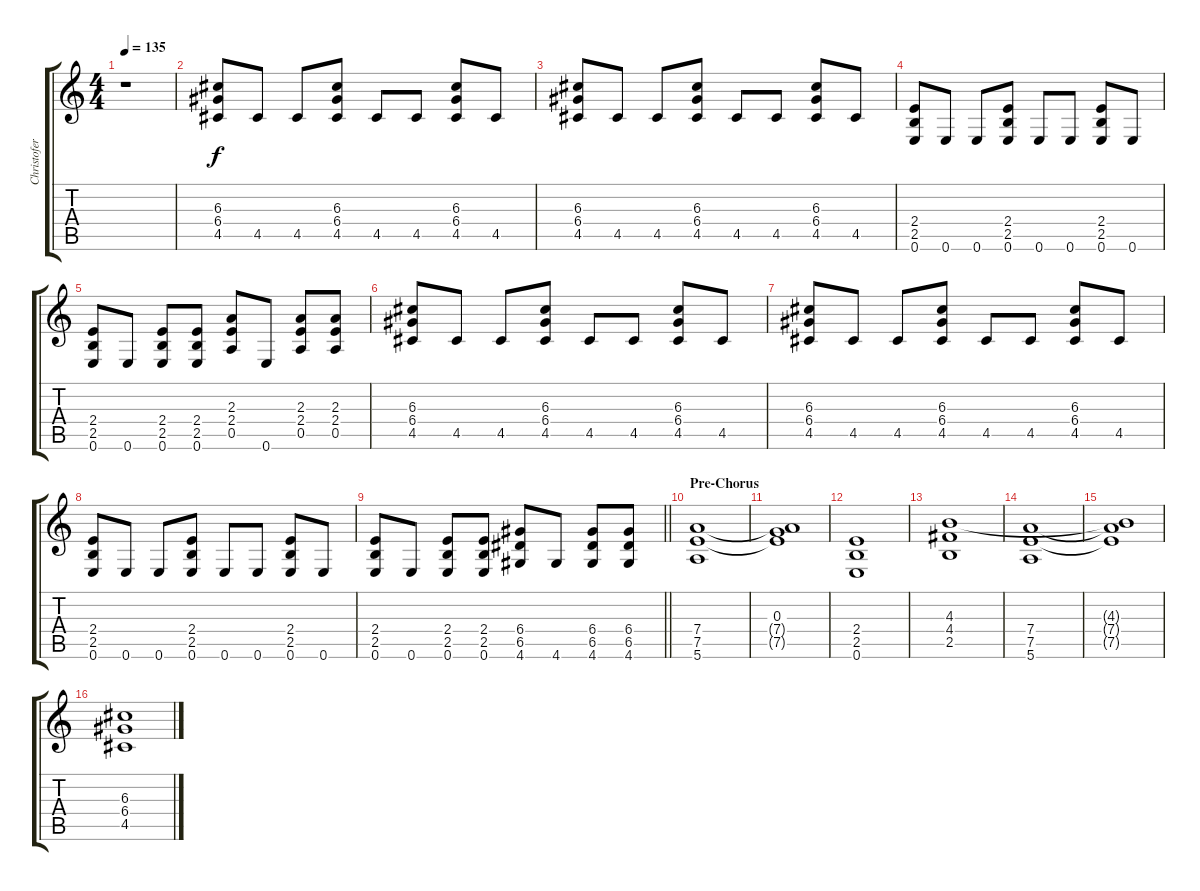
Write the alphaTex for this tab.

\track ("Christofer Johnsson" "Christofer") {instrument distortionguitar}
\staff {score tabs}
\tuning (E4 B3 G3 D3 A2 E2) {hide}
\ts (4 4)
\tempo 135
\clef g2
\ks c
r.1{dy f} |
(6.3 6.4 4.5).8{volume 14} 4.5.8 4.5.8 (6.3 6.4 4.5).8 4.5.8 4.5.8 (6.3 6.4 4.5).8 4.5.8 |
(6.3 6.4 4.5).8 4.5.8 4.5.8 (6.3 6.4 4.5).8 4.5.8 4.5.8 (6.3 6.4 4.5).8 4.5.8 |
(2.4 2.5 0.6).8 0.6.8 0.6.8 (2.4 2.5 0.6).8 0.6.8 0.6.8 (2.4 2.5 0.6).8 0.6.8 |
(2.4 2.5 0.6).8 0.6.8 (2.4 2.5 0.6).8 (2.4 2.5 0.6).8 (2.3 2.4 0.5).8 0.6.8 (2.3 2.4 0.5).8 (2.3 2.4 0.5).8 |
(6.3 6.4 4.5).8{volume 14} 4.5.8 4.5.8 (6.3 6.4 4.5).8 4.5.8 4.5.8 (6.3 6.4 4.5).8 4.5.8 |
(6.3 6.4 4.5).8 4.5.8 4.5.8 (6.3 6.4 4.5).8 4.5.8 4.5.8 (6.3 6.4 4.5).8 4.5.8 |
(2.4 2.5 0.6).8 0.6.8 0.6.8 (2.4 2.5 0.6).8 0.6.8 0.6.8 (2.4 2.5 0.6).8 0.6.8 |
\barLineRight lightlight
(2.4 2.5 0.6).8 0.6.8 (2.4 2.5 0.6).8 (2.4 2.5 0.6).8 (6.4 6.5 4.6).8 4.6.8 (6.4 6.5 4.6).8 (6.4 6.5 4.6).8 |
\section ("" "Pre-Chorus")
(7.4 7.5 5.6).1 |
(0.3 7.4{t} 7.5{t}).1 |
(2.4 2.5 0.6).1 |
(4.3 4.4 2.5).1 |
(7.4 7.5 5.6).1 |
(4.3{t} 7.4{t} 7.5{t}).1 |
(6.3 6.4 4.5).1
